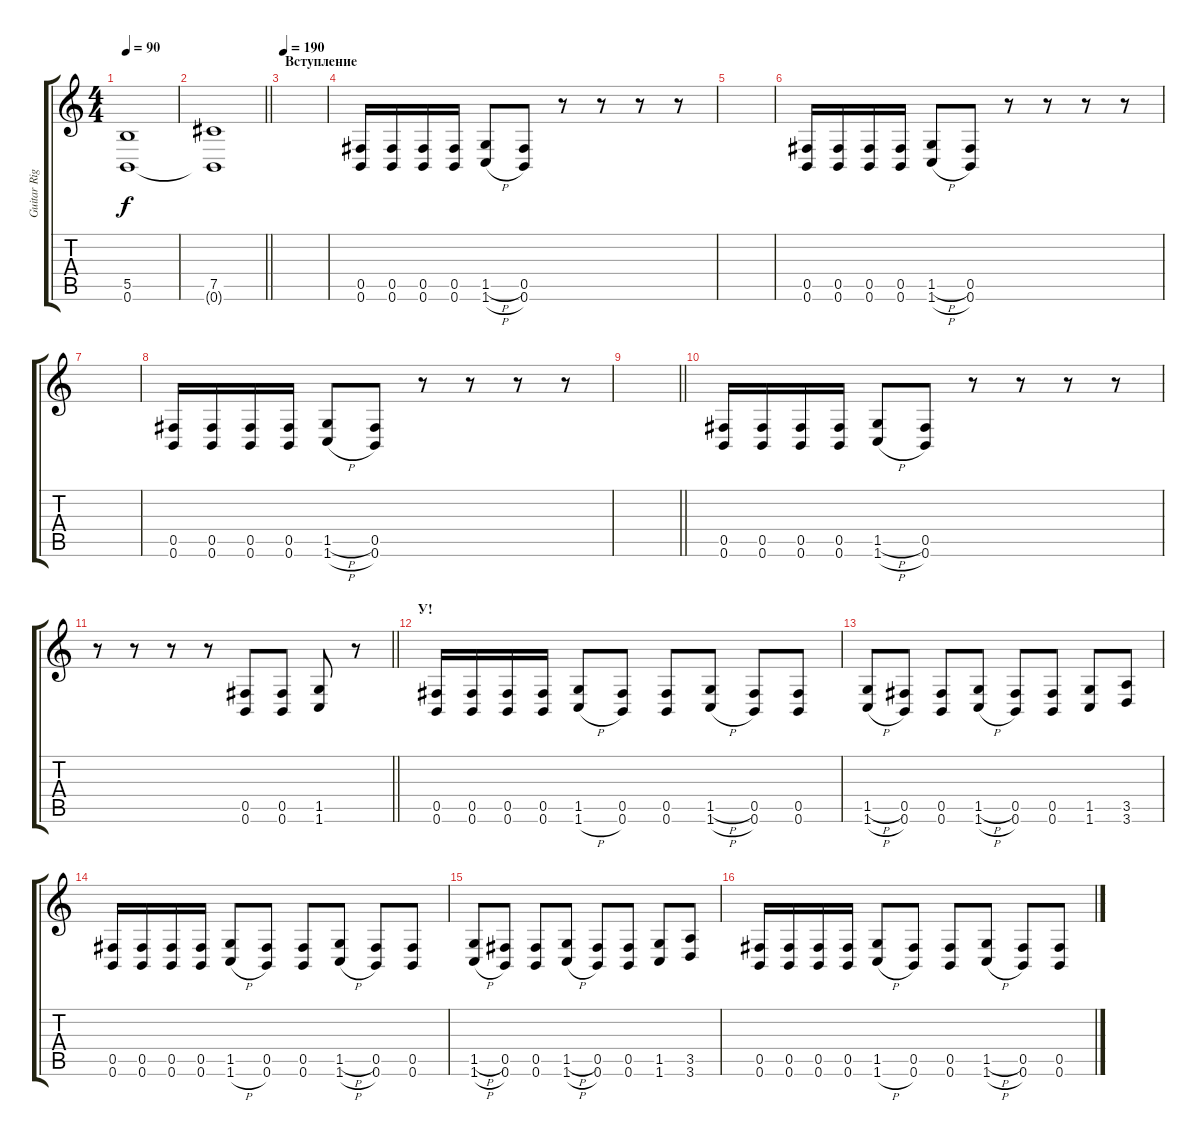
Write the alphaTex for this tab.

\track ("Guitar Right" "Guitar Rig") {instrument distortionguitar}
\staff {score tabs}
\tuning (Db4 Ab3 E3 B2 Gb2 B1) {hide}
\ts (4 4)
\tempo 90
\clef g2
\ks c
(5.5 0.6{t}).1{dy f} |
\barLineRight lightlight
(7.5 0.6{t}).1 |
\section ("" "Вступление")
\tempo 190
|
(0.5 0.6).16{volume 13 balance 16 instrument distortionguitar} (0.5 0.6).16 (0.5 0.6).16 (0.5 0.6).16 (1.5{h} 1.6{h}).8 (0.5 0.6).8 r.8 r.8 r.8 r.8 |
|
(0.5 0.6).16 (0.5 0.6).16 (0.5 0.6).16 (0.5 0.6).16 (1.5{h} 1.6{h}).8 (0.5 0.6).8 r.8 r.8 r.8 r.8 |
|
(0.5 0.6).16 (0.5 0.6).16 (0.5 0.6).16 (0.5 0.6).16 (1.5{h} 1.6{h}).8 (0.5 0.6).8 r.8 r.8 r.8 r.8 |
\barLineRight lightlight
|
\section ("" "")
(0.5 0.6).16 (0.5 0.6).16 (0.5 0.6).16 (0.5 0.6).16 (1.5{h} 1.6{h}).8 (0.5 0.6).8 r.8 r.8 r.8 r.8 |
\barLineRight lightlight
r.8 r.8 r.8 r.8 (0.5 0.6).8 (0.5 0.6).8 (1.5 1.6).8 r.8 |
\section ("" "У!")
(0.5 0.6).16 (0.5 0.6).16 (0.5 0.6).16 (0.5 0.6).16 (1.5 1.6{h}).8 (0.5 0.6).8 (0.5 0.6).8 (1.5{h} 1.6{h}).8 (0.5 0.6).8 (0.5 0.6).8 |
(1.5{h} 1.6{h}).8 (0.5 0.6).8 (0.5 0.6).8 (1.5{h} 1.6{h}).8 (0.5 0.6).8 (0.5 0.6).8 (1.5 1.6).8 (3.5 3.6).8 |
(0.5 0.6).16 (0.5 0.6).16 (0.5 0.6).16 (0.5 0.6).16 (1.5 1.6{h}).8 (0.5 0.6).8 (0.5 0.6).8 (1.5{h} 1.6{h}).8 (0.5 0.6).8 (0.5 0.6).8 |
(1.5{h} 1.6{h}).8 (0.5 0.6).8 (0.5 0.6).8 (1.5{h} 1.6{h}).8 (0.5 0.6).8 (0.5 0.6).8 (1.5 1.6).8 (3.5 3.6).8 |
(0.5 0.6).16 (0.5 0.6).16 (0.5 0.6).16 (0.5 0.6).16 (1.5 1.6{h}).8 (0.5 0.6).8 (0.5 0.6).8 (1.5{h} 1.6{h}).8 (0.5 0.6).8 (0.5 0.6).8
